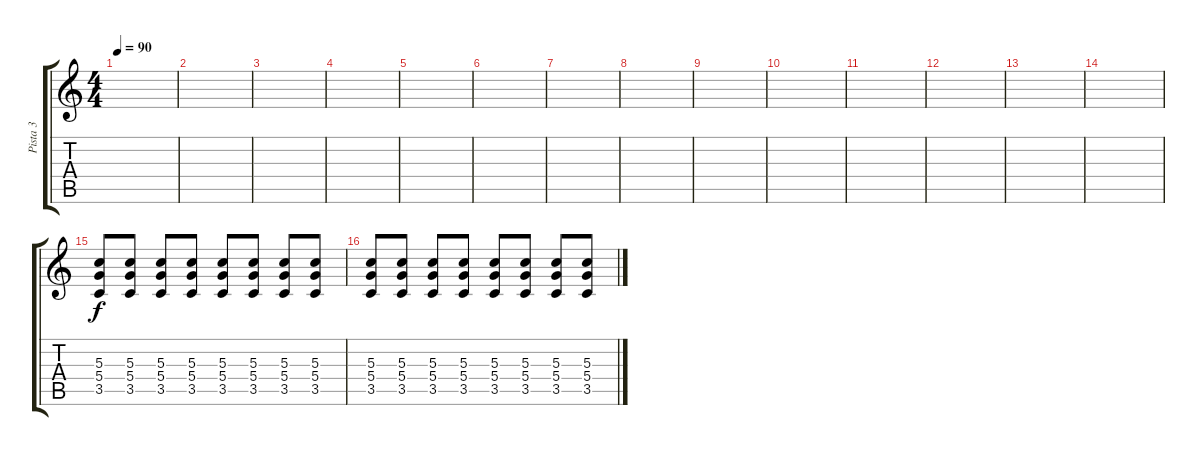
\track ("Pista 3" "Pista 3") {instrument distortionguitar}
\staff {score tabs}
\tuning (E4 B3 G3 D3 A2 E2) {hide}
\ts (4 4)
\tempo 90
\clef g2
\ks c
|
|
|
|
|
|
|
|
|
|
|
|
|
|
(5.3 5.4 3.5).8 (5.3 5.4 3.5).8 (5.3 5.4 3.5).8 (5.3 5.4 3.5).8 (5.3 5.4 3.5).8 (5.3 5.4 3.5).8 (5.3 5.4 3.5).8 (5.3 5.4 3.5).8 |
(5.3 5.4 3.5).8 (5.3 5.4 3.5).8 (5.3 5.4 3.5).8 (5.3 5.4 3.5).8 (5.3 5.4 3.5).8 (5.3 5.4 3.5).8 (5.3 5.4 3.5).8 (5.3 5.4 3.5).8
